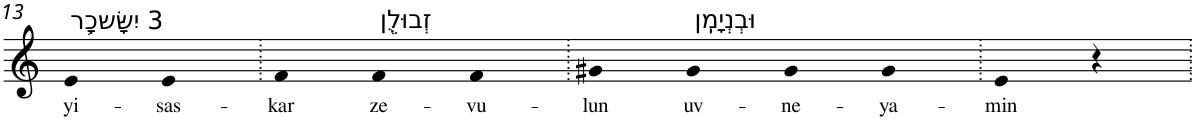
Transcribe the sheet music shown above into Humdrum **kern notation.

**kern	**text
*part1	*part1
*staff1	*staff1
*I"Piano	*
*I'Pno	*
!!LO:PB:g=z
*clefG2	*
*k[]	*
=13	=13
!LO:TX:a:t=3 יִשָּׂשכָ֥ר	!
!	!LO:LY:b
4e	yi-
!	!LO:LY:b
4e	-sas-
=14.	=14.
!	!LO:LY:b
4f	-kar
!LO:TX:a:t=זְבוּלֻ֖ן	!
!	!LO:LY:b
4f	ze-
!	!LO:LY:b
4f	-vu-
=15.	=15.
!	!LO:LY:b
4g#X	-lun
!LO:TX:a:t=וּבְנְיָמִֽן	!
!	!LO:LY:b
4g#	uv-
!	!LO:LY:b
4g#	-ne-
!	!LO:LY:b
4g#	-ya-
=16.	=16.
!	!LO:LY:b
4e	-min
4r	.
=.	=.
*-	*-
